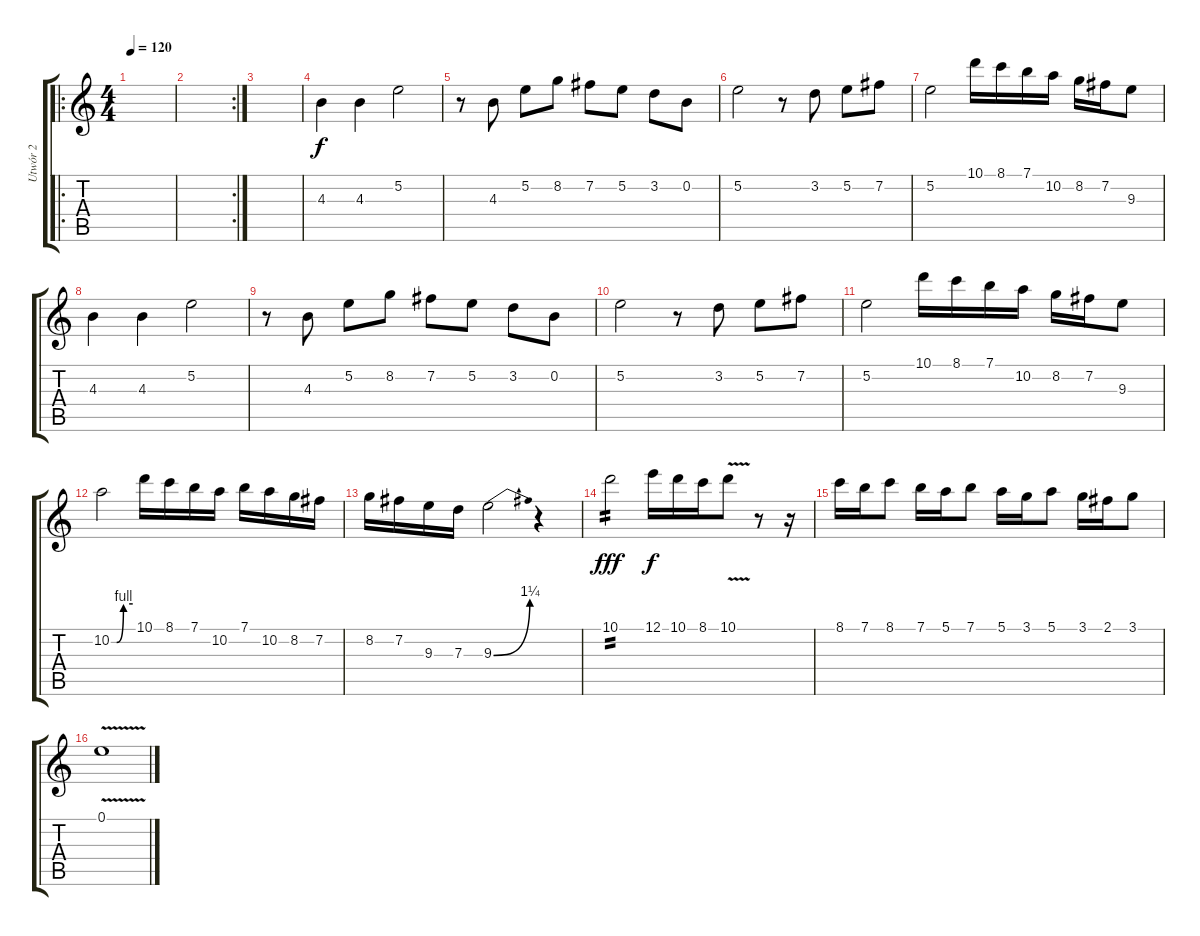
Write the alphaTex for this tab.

\track ("Utwór 2" "Utwór 2") {instrument overdrivenguitar}
\staff {score tabs}
\tuning (E4 B3 G3 D3 A2 E2) {hide}
\ro
\ts (4 4)
\tempo 120
\clef g2
\ks c
|
\rc 2
|
|
4.3.4 4.3.4 5.2.2 |
r.8 4.3.8 5.2.8 8.2.8 7.2.8 5.2.8 3.2.8 0.2.8 |
5.2.2 r.8 3.2.8 5.2.8 7.2.8 |
5.2.2 10.1.16 8.1.16 7.1.16 10.2.16 8.2.16 7.2.16 9.3.8 |
4.3.4 4.3.4 5.2.2 |
r.8 4.3.8 5.2.8 8.2.8 7.2.8 5.2.8 3.2.8 0.2.8 |
5.2.2 r.8 3.2.8 5.2.8 7.2.8 |
5.2.2 10.1.16 8.1.16 7.1.16 10.2.16 8.2.16 7.2.16 9.3.8 |
10.2{be (custom 0 0 15 0 34 4 60 4)}.2 10.1.16 8.1.16 7.1.16 10.2.16 7.1.16 10.2.16 8.2.16 7.2.16 |
8.2.16 7.2.16 9.3.16 7.3.16 9.3{be (bend 0 0 60 5)}.2 r.4 |
10.1.2{tp 2 dy fff} 12.1.16{dy f} 10.1.16 8.1.16 10.1{v}.8 r.8 r.16 |
8.1.16 7.1.16 8.1.8 7.1.16 5.1.16 7.1.8 5.1.16 3.1.16 5.1.8 3.1.16 2.1.16 3.1.8 |
0.1{v}.1
